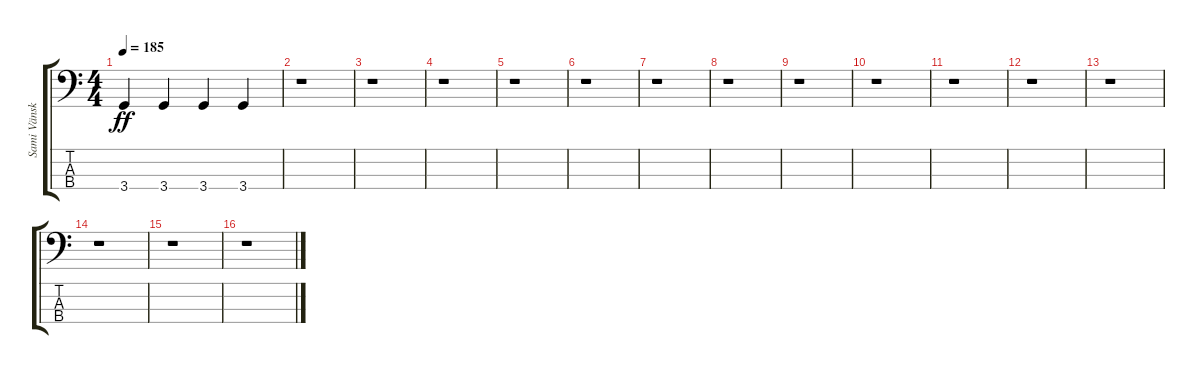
\track ("Sami Vänskä" "Sami Vänsk") {instrument electricbassfinger}
\staff {score tabs}
\tuning (G2 D2 A1 E1) {hide}
\ts (4 4)
\tempo 185
\clef f4
\ks c
3.4.4{dy ff} 3.4.4 3.4.4 3.4.4 |
r.1 |
r.1 |
r.1 |
r.1 |
r.1 |
r.1 |
r.1 |
r.1 |
r.1 |
r.1 |
r.1 |
r.1 |
r.1 |
r.1 |
r.1
